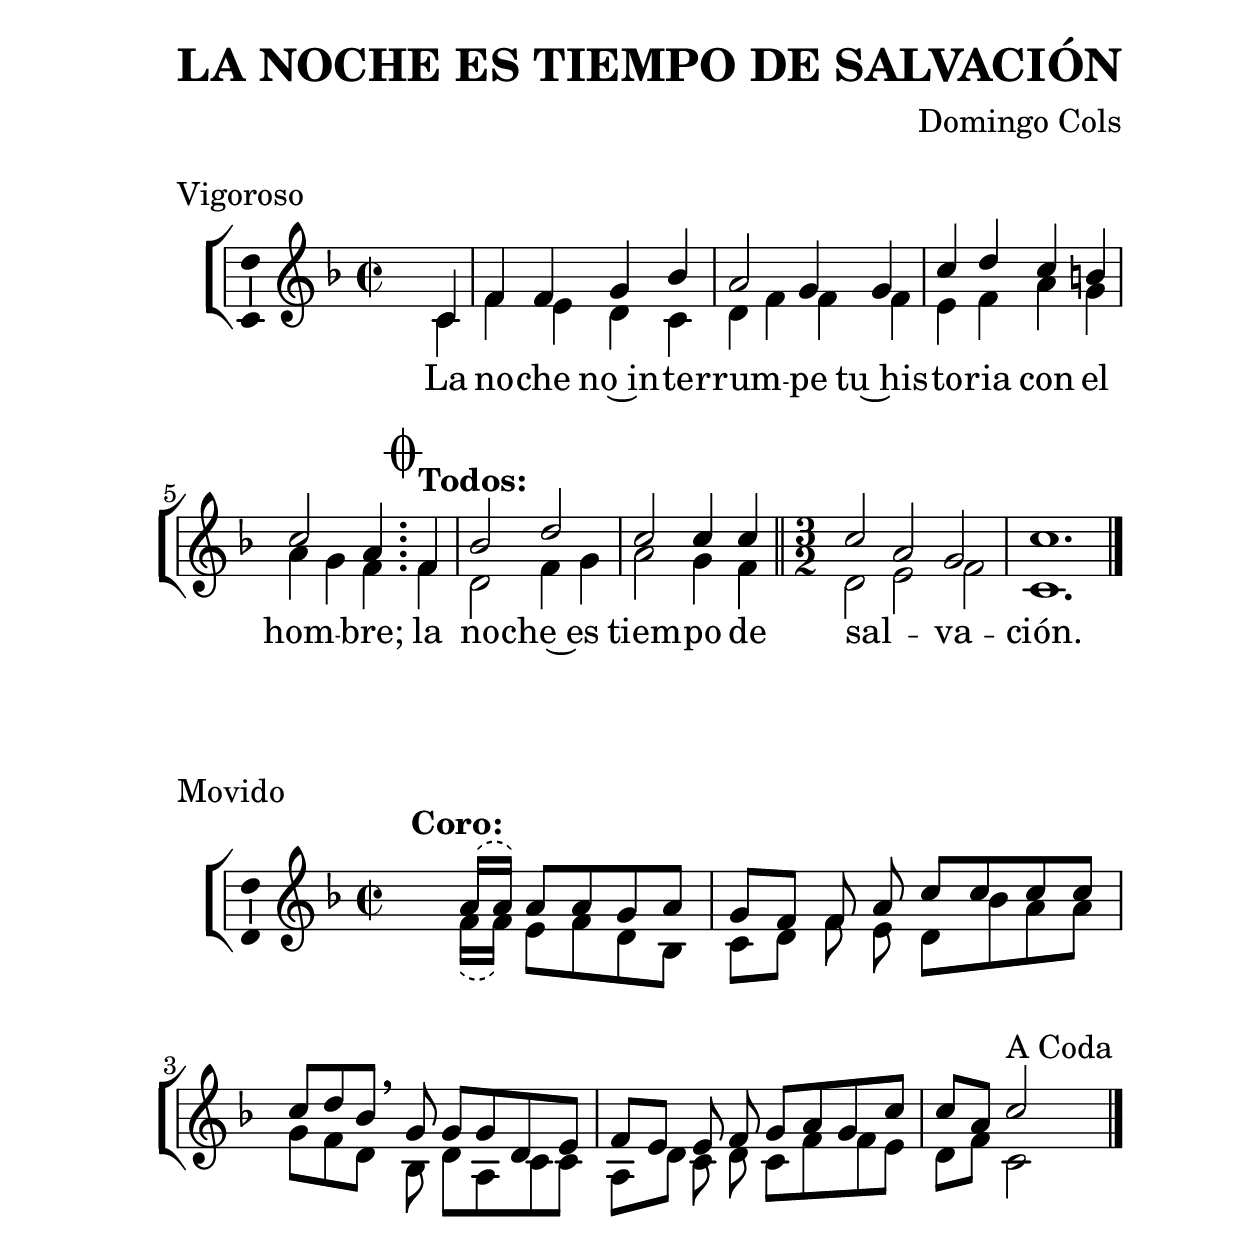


%versión de lilypond para la que se ha escrito esta partitura:
\version "2.16.0"

	%Tamaño papel
	#(set-default-paper-size "a4")
	%Tamaño partitura
	#(set-global-staff-size 28)
	%No responde al pulsar sobre una nota
	#(ly:set-option 'point-and-click #f)

%parámetros del encabezamiento:
\header {
	%title = "LA NOCHE ES TIEMPO DE SALVACIÓN"
	title = \markup{\fontsize #-1 "LA NOCHE ES TIEMPO DE SALVACIÓN"}
	subtitle = ""
	composer = "Domingo Cols"
	poet = ""
	meter = ""
	arranger = ""
%	tagline="Monasterio de la Madre de Dios. Buenafuente del Sistal."
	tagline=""
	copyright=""
	}

%parámetros asociados al papel:
\paper  {
	oddHeaderMarkup = \markup {\fill-line { \on-the-fly #not-first-page \fromproperty #'header:title \on-the-fly #not-first-page \fromproperty #'header:composer }}
	evenHeaderMarkup = \markup {\fill-line { \fromproperty #'header:composer \fromproperty #'header:title }}
	#(set-paper-size "a4")
	print-page-number = ##f
	first-page-number = 1
	print-first-page-number = ##f
%	head-separation = 3.0 \cm
	top-margin = 2.0 \cm
	bottom-margin = 0.0\cm
%%%	bottom-margin = -2.0\cm
	left-margin = 3.0 \cm
	line-width = 16.0 \cm
	indent = 8\mm
	interscoreline = 2.\mm
	between-system-space = 15\mm
%	para que las partituras no llenen la hoja:
	ragged-bottom = ##t
%	idem para la última hoja:
	ragged-last-bottom = ##f
%	para que las partituras llenen el ancho del papel:
	ragged-last = ##f
	after-title-space = 2.5 \cm
%page-count=1
%system-count=6

	%Flexible Vertical Spacing
	markup-markup-spacing =
	#'((basic-distance . 10) (minimum-distance . 10) (padding . 3))
%	markup-system-spacing =
%	#'((basic-distance . 15) (minimum-distance . 15) (padding . 3))
	system-system-spacing =
	#'((basic-distance . 15) (minimum-distance . 15) (padding . 3))
	score-system-spacing =
	#'((basic-distance . 15) (minimum-distance . 15) (padding . 5))
%	top-system-spacing = % header
%	#'((basic-distance . 8) (minimum-distance . 0) (padding . 0))
%	top-markup-spacing =
%	#'((basic-distance . 20) (minimum-distance . 20) (padding . 0))
	last-bottom-spacing = % footer
	#'((basic-distance . 5) (minimum-distance . 5) (padding . 0))
	score-markup-spacing =
	#'((basic-distance . 16) (minimum-distance . 13) (padding . 0))

	}


%parámetros que afectan a toda la partitura:
global =  {
	%clave de sol (G):
	\clef G
	%armadura:
%%%	\transpose a b
	\key f \major
	\tempo 4=80
	\set Score.tempoHideNote = ##t
	}


melodia =
%%%	\transpose a b
{
	\relative c' {

\time 2/2

s2 s4

<<
{
\voiceOne
\stemUp

c4
f4 f g bes
a2 g4 g
c4 d c b
c2 a4

%s4
%\break
%\mark \markup { \musicglyph #"scripts.segno" }
\mark \markup { \musicglyph #"scripts.coda" }
\bar ":"
%\bar "dashed"
%s2.

f4^\markup{\bold Todos:}
bes2 d
c2 c4 c

\bar "||"
\time 3/2
c2 a g
c1.

}
\new Voice {
\voiceTwo
\stemDown

c,4
f4 e d c
d4 f f f
e4 f a g
a4 g f


f4
d2 f4 g
a2 g4 f

\bar "||"
\time 3/2
d2 e f
c1.

}
>>

\bar "|."
}
}


melodiacoro =
%%%	\transpose a b
{
	\relative c'' {

\time 2/2

<<
{
\voiceOne
\stemUp

\phrasingSlurDashed

s4^\markup{\bold Coro:} s8 a16 \(a\) a8 a g a
g8 f f \noBeam a c c c c

\break

c8 d bes \breathe g g g d e
f8 e e \noBeam f g a g c
c8 a c2^\markup{A Coda} s4

}
\new Voice {
\voiceTwo
\stemDown

\phrasingSlurDashed

s4 s8 f,16 \(f\) e8 f d bes
c8 d f \noBeam e d bes' a a
g8 f d \breathe bes d a c c
a8 d c \noBeam d c f f e
d8 f c2 s4

}
>>

\bar "|."
}
}


texto = \lyricmode {
La no -- che no~in -- te -- rrum -- pe
tu~his -- to -- ria con el hom -- bre;
la no -- che~es tiem -- po de sal -- _ va -- ción.
	}

textouno = \lyricmode {
\set stanza =#"1. " De __ _ no -- che des -- cen -- dí -- _ a
tu~es -- ca -- la mis -- te -- rio -- _ sa,
has -- ta la mis -- ma pie -- _ dra
don -- de Ja -- cob dor -- mí -- _ a.
	}

textodos = \lyricmode {
\set stanza =#"2. " De __ _ no -- che ce -- le -- bra -- _ bas
la Pas -- cua con tu pue -- _ blo,
mien -- tras en las ti -- nie -- _ blas
vo -- la -- ba~el ex -- ter -- mi -- _ nio.
	}

textotres = \lyricmode {
\set stanza =#"3. " A -- bra -- hán con -- ta -- ba tri -- _ bus
de~es -- tre -- llas ca -- da no -- _ che;
de no -- che pro -- lon -- ga -- _ bas
la voz de tu pro -- me -- _ sa.
	}

textocuatro = \lyricmode {
\set stanza =#"4. " De __ _ no -- che, por tres ve -- _ ces,
o -- yó Sa -- muel su nom -- _ bre;
de no -- che~e -- ran los sue -- _ ños
tu len -- gua más pro -- fun -- _ da.
	}

textocinco = \lyricmode {
\set stanza =#"5. " De __ _ no -- che,~en un pe -- se -- _ bre,
na -- cí -- a tu Pa -- la -- _ bra;
de no -- che lo~a -- nun -- cia -- _ ron
el án -- gel y la~es -- tre -- _ lla.
	}

textoseis = \lyricmode {
\set stanza =#"6. " La __ _ no -- che fue tes -- ti -- _ go
de Cris -- to~en el se -- pul -- _ cro;
la no -- che vio la glo -- _ ria
de su re -- _ su -- rrec -- _ ción.
	}

textosiete = \lyricmode {
\set stanza =#"7. " De __ _ no -- che~es -- pe -- ra -- re -- _ mos
tu vuel -- ta re -- pen -- ti -- _ na
y~en -- con -- tra -- rás a pun -- _ to
la luz de nues -- tra lám -- pa -- ra.
	}



vozStaff = \context Voice = vozStaff
\with {\consists "Ambitus_engraver"}
<<
	\set Staff.instrumentName = ""
	\set Staff.shortInstrumentName = ""
	\set Staff.midiInstrument = #"acoustic grand"
	\set Staff.midiMinimumVolume = #0.7
	\set Staff.midiMaximumVolume = #0.9
	\global
	\melodia
	>>

vozcoroStaff = \context Voice = vozcoroStaff
\with {\consists "Ambitus_engraver"}
<<
	\set Staff.instrumentName = ""
	\set Staff.shortInstrumentName = ""
	\set Staff.midiInstrument = #"acoustic grand"
	\set Staff.midiMinimumVolume = #0.7
	\set Staff.midiMaximumVolume = #0.9
	\global
	\melodiacoro
	>>


textoStaff = \context Lyrics = textoStaff <<
%	\set vocalName =#"E. "
%	\set shortVocalName =#"E. "
	\lyricsto vozStaff \texto
	>>

textounoStaff = \context Lyrics = textounoStaff <<
%	\set vocalName =#"1. "
	\set shortVocalName =#"1. "
	\lyricsto vozcoroStaff \textouno
	>>

textodosStaff = \context Lyrics = textodosStaff <<
%	\set vocalName =#"2. "
	\set shortVocalName =#"2. "
	\lyricsto vozcoroStaff \textodos
	>>

textotresStaff = \context Lyrics = textotresStaff <<
%	\set vocalName =#"3. "
	\set shortVocalName =#"3. "
	\lyricsto vozcoroStaff \textotres
	>>

textocuatroStaff = \context Lyrics = textocuatroStaff <<
%	\set vocalName =#"4. "
	\set shortVocalName =#"4. "
	\lyricsto vozcoroStaff \textocuatro
	>>

textocincoStaff = \context Lyrics = textocincoStaff <<
%	\set vocalName =#"5. "
	\set shortVocalName =#"5. "
	\lyricsto vozcoroStaff \textocinco
	>>

textoseisStaff = \context Lyrics = textoseisStaff <<
%	\set vocalName =#"6. "
	\set shortVocalName =#"6. "
	\lyricsto vozcoroStaff \textoseis
	>>

textosieteStaff = \context Lyrics = textosieteStaff <<
%	\set vocalName =#"7. "
	\set shortVocalName =#"7. "
	\lyricsto vozcoroStaff \textosiete
	>>


\book {
	\score {
		\context ChoirStaff {
			\override StaffGroup.SystemStartBracket #'collapse-height = #1
			\override Score.SystemStartBar #'collapse-height = #1
			<<
			\vozStaff
			\textoStaff
			>>
		}
		\layout {
	    		\context {
				\Lyrics
				%\override LyricText #'font-size = #2
				}
	   		\context {
				\Score
				%\override StaffSymbol #'staff-space = #(magstep +3)
				\override InstrumentName #'X-offset = #1.5
				\override InstrumentName #'font-series = #'bold
				}
			}
		\header{piece=\markup{"Vigoroso"}}
		}
	\score {
		\context ChoirStaff {
			\override StaffGroup.SystemStartBracket #'collapse-height = #1
			\override Score.SystemStartBar #'collapse-height = #1
			<<
			\vozcoroStaff
			\textounoStaff
			\textodosStaff
			\textotresStaff
			\textocuatroStaff
			\textocincoStaff
			\textoseisStaff
			\textosieteStaff
			>>
		}
		\layout {
	    		\context {
				\Lyrics
				%\override LyricText #'font-size = #2
				}
	   		\context {
				\Score
				%\override StaffSymbol #'staff-space = #(magstep +3)
				\override InstrumentName #'X-offset = #1.5
				\override InstrumentName #'font-series = #'bold
				}
			}
		\header{piece=\markup{"Movido"}}
		}
	\score {
		\context ChoirStaff {
			\override StaffGroup.SystemStartBracket #'collapse-height = #1
			\override Score.SystemStartBar #'collapse-height = #1
			<<
			\vozStaff
			>>
			<<
			\vozcoroStaff
			>>
		}
		\midi {
	  		\context {
	  			\Score
				tempoWholesPerMinute = #(ly:make-moment 70 4)
				}
			}
		}
}


